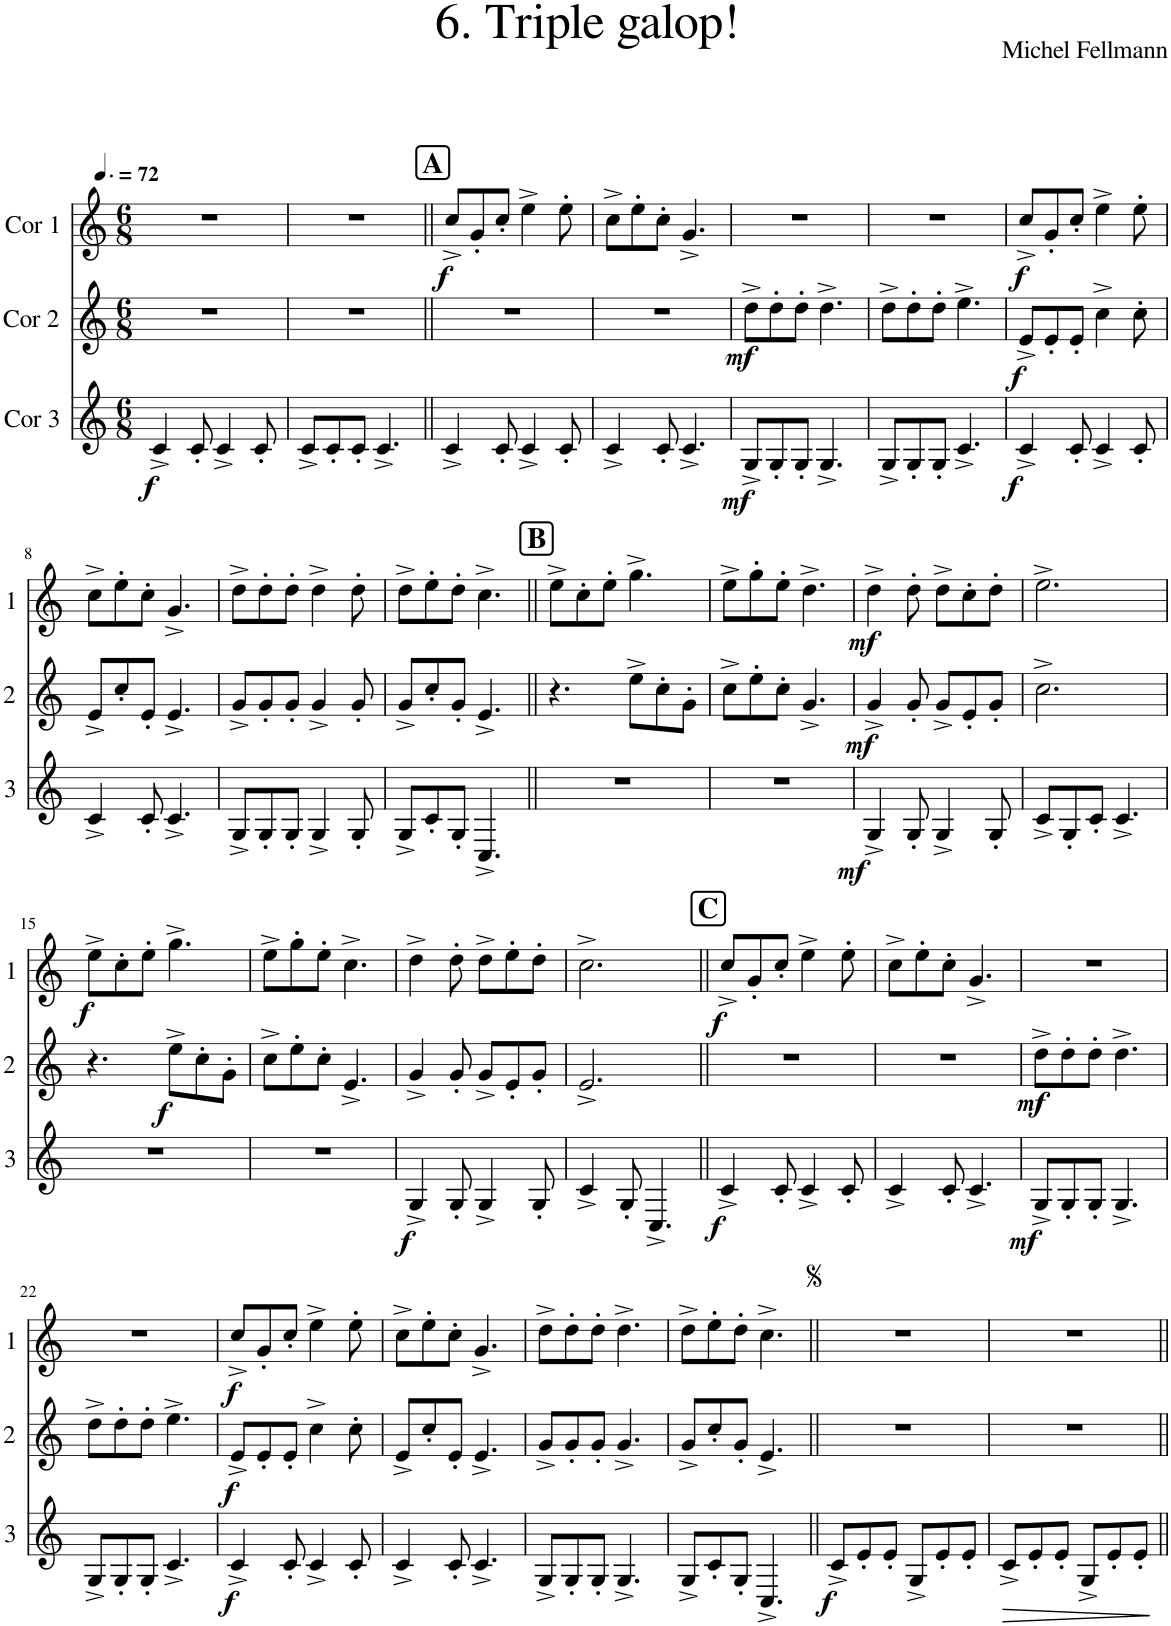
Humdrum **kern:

**kern	**dynam	**kern	**dynam	**kern	**dynam
*part3	*part3	*part2	*part2	*part1	*part1
*staff3	*staff3	*staff2	*staff2	*staff1	*staff1
*I"Cor 3	*	*I"Cor 2	*	*I"Cor 1	*
*clefG2	*	*clefG2	*	*clefG2	*
*Trd4c7	*	*Trd4c7	*	*Trd4c7	*
*k[]	*	*k[]	*	*k[]	*
*M6/8	*	*M6/8	*	*M6/8	*
*MM108	*	*MM108	*	*MM108	*
=1	=1	=1	=1	=1	=1
!	!LO:DY:b	!	!	!	!
4c^/	f	2.r	.	2.r	.
8c'/	.	.	.	.	.
4c^/	.	.	.	.	.
8c'/	.	.	.	.	.
=2	=2	=2	=2	=2	=2
8c^/L	.	2.r	.	2.r	.
8c'/	.	.	.	.	.
8c'/J	.	.	.	.	.
4.c^/	.	.	.	.	.
!!LO:REH:place=s1:a:B:cj:fs=14:t=A
=3||	=3||	=3||	=3||	=3||	=3||
!	!	!	!	!	!LO:DY:b
4c^/	.	2.r	.	8cc^/L	f
.	.	.	.	8g'/	.
8c'/	.	.	.	8cc'/J	.
4c^/	.	.	.	4ee^\	.
8c'/	.	.	.	8ee'\	.
=4	=4	=4	=4	=4	=4
4c^/	.	2.r	.	8cc^\L	.
.	.	.	.	8ee'\	.
8c'/	.	.	.	8cc'\J	.
4.c^/	.	.	.	4.g^/	.
=5	=5	=5	=5	=5	=5
!	!LO:DY:b	!	!LO:DY:b	!	!
8G^/L	mf	8dd^\L	mf	2.r	.
8G'/	.	8dd'\	.	.	.
8G'/J	.	8dd'\J	.	.	.
4.G^/	.	4.dd^\	.	.	.
=6	=6	=6	=6	=6	=6
8G^/L	.	8dd^\L	.	2.r	.
8G'/	.	8dd'\	.	.	.
8G'/J	.	8dd'\J	.	.	.
4.c^/	.	4.ee^\	.	.	.
=7	=7	=7	=7	=7	=7
!	!LO:DY:b	!	!LO:DY:b	!	!LO:DY:b
4c^/	f	8e^/L	f	8cc^/L	f
.	.	8e'/	.	8g'/	.
8c'/	.	8e'/J	.	8cc'/J	.
4c^/	.	4cc^\	.	4ee^\	.
8c'/	.	8cc'\	.	8ee'\	.
!!LO:LB:g=z
=8	=8	=8	=8	=8	=8
4c^/	.	8e^/L	.	8cc^\L	.
.	.	8cc'/	.	8ee'\	.
8c'/	.	8e'/J	.	8cc'\J	.
4.c^/	.	4.e^/	.	4.g^/	.
=9	=9	=9	=9	=9	=9
8G^/L	.	8g^/L	.	8dd^\L	.
8G'/	.	8g'/	.	8dd'\	.
8G'/J	.	8g'/J	.	8dd'\J	.
4G^/	.	4g^/	.	4dd^\	.
8G'/	.	8g'/	.	8dd'\	.
=10	=10	=10	=10	=10	=10
8G^/L	.	8g^/L	.	8dd^\L	.
8c'/	.	8cc'/	.	8ee'\	.
8G'/J	.	8g'/J	.	8dd'\J	.
4.C^/	.	4.e^/	.	4.cc^\	.
!!LO:REH:place=s1:a:B:cj:fs=14:t=B
=11||	=11||	=11||	=11||	=11||	=11||
2.r	.	4.r	.	8ee^\L	.
.	.	.	.	8cc'\	.
.	.	.	.	8ee'\J	.
.	.	8ee^\L	.	4.gg^\	.
.	.	8cc'\	.	.	.
.	.	8g'\J	.	.	.
=12	=12	=12	=12	=12	=12
2.r	.	8cc^\L	.	8ee^\L	.
.	.	8ee'\	.	8gg'\	.
.	.	8cc'\J	.	8ee'\J	.
.	.	4.g^/	.	4.dd^\	.
=13	=13	=13	=13	=13	=13
!	!LO:DY:b	!	!LO:DY:b	!	!LO:DY:b
4G^/	mf	4g^/	mf	4dd^\	mf
8G'/	.	8g'/	.	8dd'\	.
4G^/	.	8g^/L	.	8dd^\L	.
.	.	8e'/	.	8cc'\	.
8G'/	.	8g'/J	.	8dd'\J	.
=14	=14	=14	=14	=14	=14
8c^/L	.	2.cc^\	.	2.ee^\	.
8G'/	.	.	.	.	.
8c'/J	.	.	.	.	.
4.c^/	.	.	.	.	.
!!LO:LB:g=z
=15	=15	=15	=15	=15	=15
!	!	!	!	!	!LO:DY:b
2.r	.	4.r	.	8ee^\L	f
.	.	.	.	8cc'\	.
.	.	.	.	8ee'\J	.
!	!	!	!LO:DY:b	!	!
.	.	8ee^\L	f	4.gg^\	.
.	.	8cc'\	.	.	.
.	.	8g'\J	.	.	.
=16	=16	=16	=16	=16	=16
2.r	.	8cc^\L	.	8ee^\L	.
.	.	8ee'\	.	8gg'\	.
.	.	8cc'\J	.	8ee'\J	.
.	.	4.e^/	.	4.cc^\	.
=17	=17	=17	=17	=17	=17
!	!LO:DY:b	!	!	!	!
4G^/	f	4g^/	.	4dd^\	.
8G'/	.	8g'/	.	8dd'\	.
4G^/	.	8g^/L	.	8dd^\L	.
.	.	8e'/	.	8ee'\	.
8G'/	.	8g'/J	.	8dd'\J	.
=18	=18	=18	=18	=18	=18
4c^/	.	2.e^/	.	2.cc^\	.
8G'/	.	.	.	.	.
4.C^/	.	.	.	.	.
!!LO:REH:place=s1:a:B:cj:fs=14:t=C
=19||	=19||	=19||	=19||	=19||	=19||
!	!LO:DY:b	!	!	!	!LO:DY:b
4c^/	f	2.r	.	8cc^/L	f
.	.	.	.	8g'/	.
8c'/	.	.	.	8cc'/J	.
4c^/	.	.	.	4ee^\	.
8c'/	.	.	.	8ee'\	.
=20	=20	=20	=20	=20	=20
4c^/	.	2.r	.	8cc^\L	.
.	.	.	.	8ee'\	.
8c'/	.	.	.	8cc'\J	.
4.c^/	.	.	.	4.g^/	.
=21	=21	=21	=21	=21	=21
!	!LO:DY:b	!	!LO:DY:b	!	!
8G^/L	mf	8dd^\L	mf	2.r	.
8G'/	.	8dd'\	.	.	.
8G'/J	.	8dd'\J	.	.	.
4.G^/	.	4.dd^\	.	.	.
!!LO:LB:g=z
=22	=22	=22	=22	=22	=22
8G^/L	.	8dd^\L	.	2.r	.
8G'/	.	8dd'\	.	.	.
8G'/J	.	8dd'\J	.	.	.
4.c^/	.	4.ee^\	.	.	.
=23	=23	=23	=23	=23	=23
!	!LO:DY:b	!	!LO:DY:b	!	!LO:DY:b
4c^/	f	8e^/L	f	8cc^/L	f
.	.	8e'/	.	8g'/	.
8c'/	.	8e'/J	.	8cc'/J	.
4c^/	.	4cc^\	.	4ee^\	.
8c'/	.	8cc'\	.	8ee'\	.
=24	=24	=24	=24	=24	=24
4c^/	.	8e^/L	.	8cc^\L	.
.	.	8cc'/	.	8ee'\	.
8c'/	.	8e'/J	.	8cc'\J	.
4.c^/	.	4.e^/	.	4.g^/	.
=25	=25	=25	=25	=25	=25
8G^/L	.	8g^/L	.	8dd^\L	.
8G'/	.	8g'/	.	8dd'\	.
8G'/J	.	8g'/J	.	8dd'\J	.
4.G^/	.	4.g^/	.	4.dd^\	.
=26	=26	=26	=26	=26	=26
8G^/L	.	8g^/L	.	8dd^\L	.
8c'/	.	8cc'/	.	8ee'\	.
8G'/J	.	8g'/J	.	8dd'\J	.
4.C^/	.	4.e^/	.	4.cc^\	.
=27||	=27||	=27||	=27||	=27||	=27||
!	!LO:DY:b	!	!	!	!
8c^/L	f	2.r	.	2.r	.
8e'/	.	.	.	.	.
8e'/J	.	.	.	.	.
8G^/L	.	.	.	.	.
8e'/	.	.	.	.	.
8e'/J	.	.	.	.	.
=28	=28	=28	=28	=28	=28
!	!LO:HP:b	!	!	!	!
8c^/L	>	2.r	.	2.r	.
8e'/	.	.	.	.	.
8e'/J	.	.	.	.	.
8G^/L	.	.	.	.	.
8e'/	.	.	.	.	.
8e'/J	.	.	.	.	.
.	]	.	.	.	.
=||	=||	=||	=||	=||	=||
*-	*-	*-	*-	*-	*-
